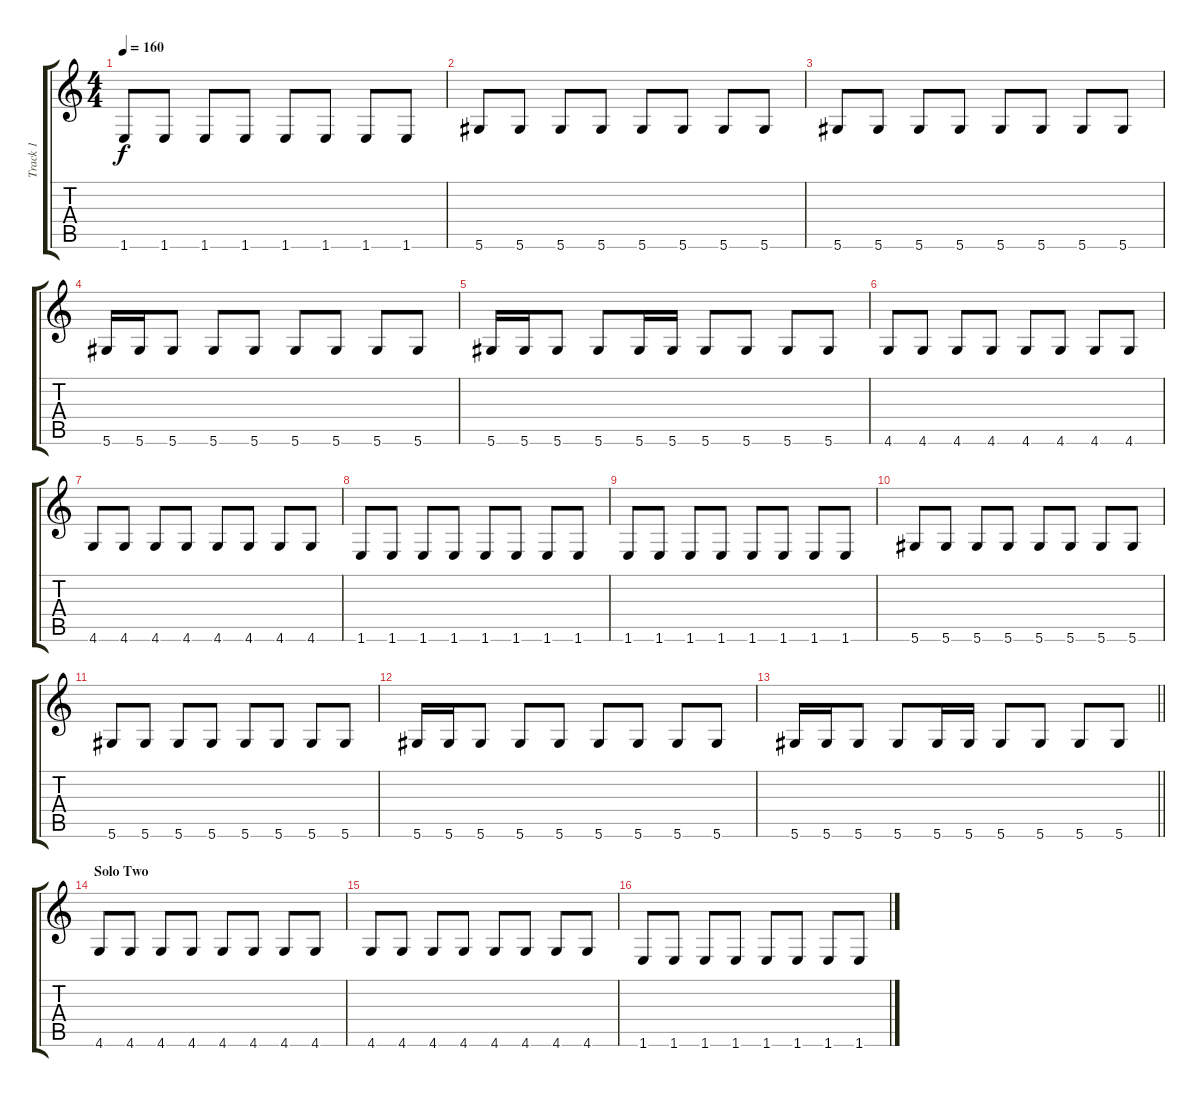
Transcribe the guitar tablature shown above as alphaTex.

\track ("Track 1" "Track 1") {instrument distortionguitar}
\staff {score tabs}
\tuning (Eb4 Bb3 Gb3 Db3 Ab2 Eb2) {hide}
\ts (4 4)
\tempo 160
\clef g2
\ks c
1.6.8{dy f} 1.6.8 1.6.8 1.6.8 1.6.8 1.6.8 1.6.8 1.6.8 |
5.6.8 5.6.8 5.6.8 5.6.8 5.6.8 5.6.8 5.6.8 5.6.8 |
5.6.8 5.6.8 5.6.8 5.6.8 5.6.8 5.6.8 5.6.8 5.6.8 |
5.6.16 5.6.16 5.6.8 5.6.8 5.6.8 5.6.8 5.6.8 5.6.8 5.6.8 |
5.6.16 5.6.16 5.6.8 5.6.8 5.6.16 5.6.16 5.6.8 5.6.8 5.6.8 5.6.8 |
4.6.8 4.6.8 4.6.8 4.6.8 4.6.8 4.6.8 4.6.8 4.6.8 |
4.6.8 4.6.8 4.6.8 4.6.8 4.6.8 4.6.8 4.6.8 4.6.8 |
1.6.8 1.6.8 1.6.8 1.6.8 1.6.8 1.6.8 1.6.8 1.6.8 |
1.6.8 1.6.8 1.6.8 1.6.8 1.6.8 1.6.8 1.6.8 1.6.8 |
5.6.8 5.6.8 5.6.8 5.6.8 5.6.8 5.6.8 5.6.8 5.6.8 |
5.6.8 5.6.8 5.6.8 5.6.8 5.6.8 5.6.8 5.6.8 5.6.8 |
5.6.16 5.6.16 5.6.8 5.6.8 5.6.8 5.6.8 5.6.8 5.6.8 5.6.8 |
\barLineRight lightlight
5.6.16 5.6.16 5.6.8 5.6.8 5.6.16 5.6.16 5.6.8 5.6.8 5.6.8 5.6.8 |
\section ("" "Solo Two")
4.6.8 4.6.8 4.6.8 4.6.8 4.6.8 4.6.8 4.6.8 4.6.8 |
4.6.8 4.6.8 4.6.8 4.6.8 4.6.8 4.6.8 4.6.8 4.6.8 |
1.6.8 1.6.8 1.6.8 1.6.8 1.6.8 1.6.8 1.6.8 1.6.8
